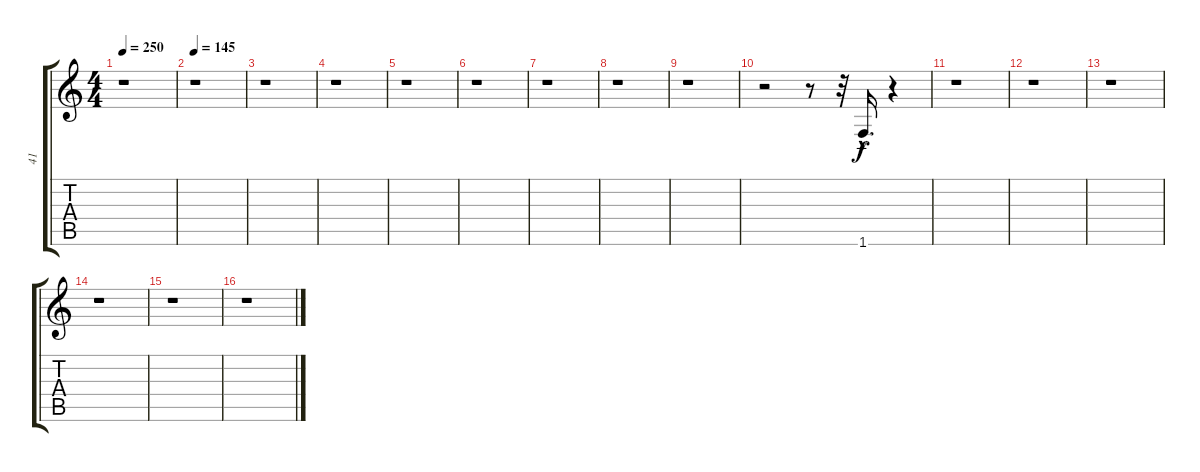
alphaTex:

\track ("41" "41") {instrument acousticguitarnylon}
\staff {score tabs}
\tuning (E4 B3 G3 D3 A2 E2) {hide}
\ts (4 4)
\tempo 250
\clef g2
\ks c
r.1{dy f instrument acousticguitarnylon} |
\tempo 145
r.1 |
r.1 |
r.1 |
r.1 |
r.1 |
r.1 |
r.1 |
r.1 |
r.2 r.8 r.32 1.6{hac}.16{d} r.4 |
r.1 |
r.1 |
r.1 |
r.1 |
r.1 |
r.1
